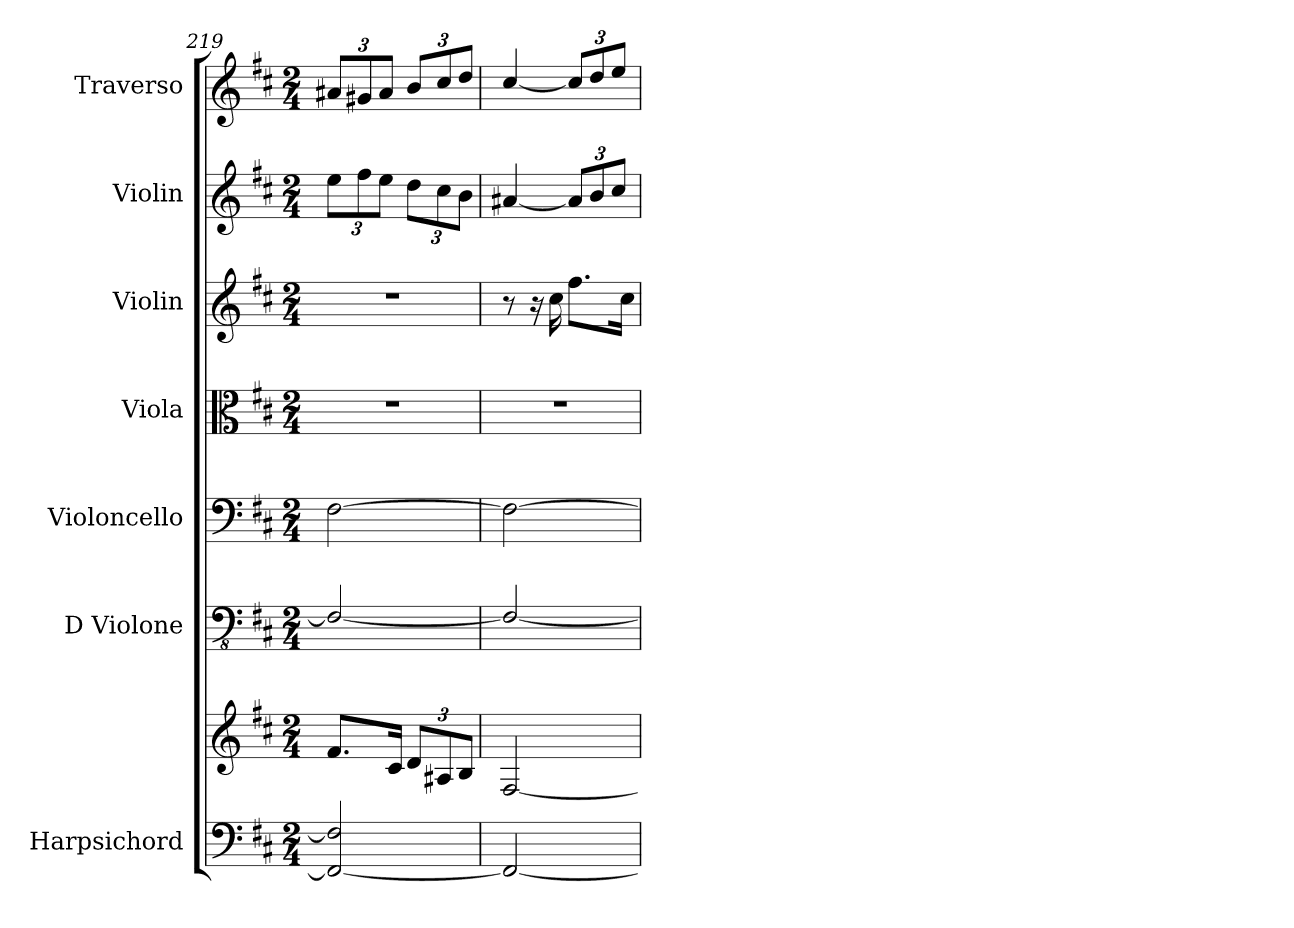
**kern	**kern	**kern	**kern	**kern	**kern	**kern	**kern
*part7	*part7	*part6	*part5	*part4	*part3	*part2	*part1
*staff8	*staff7	*staff6	*staff5	*staff4	*staff3	*staff2	*staff1
*I"Harpsichord	*	*I"D Violone	*I"Violoncello	*I"Viola	*I"Violin	*I"Violin	*I"Traverso
*I'Hch.	*	*I'D Vne.	*I'Vc.	*I'Vla.	*I'Vln.	*I'Vln.	*I'Trv.
*clefF4	*clefG2	*clefFv4	*clefF4	*clefC3	*clefG2	*clefG2	*clefG2
*	*	*ITrd7c12	*	*	*	*	*
*k[f#c#]	*k[f#c#]	*k[f#c#]	*k[f#c#]	*k[f#c#]	*k[f#c#]	*k[f#c#]	*k[f#c#]
*M2/4	*M2/4	*M2/4	*M2/4	*M2/4	*M2/4	*M2/4	*M2/4
*	*	*	*	*	*	*Xbrackettup	*Xbrackettup
=219	=219	=219	=219	=219	=219	=219	=219
2FF#/_ 2F#/]	8.f#/L	2FFF#/_	[2F#\	2r	2r	12ee\L	12a#X/L
.	.	.	.	.	.	12ff#\	12g#X/
.	.	.	.	.	.	12ee\J	12a#/J
.	16c#/Jk	.	.	.	.	.	.
*	*Xbrackettup	*	*	*	*	*	*
.	12d/L	.	.	.	.	12dd\L	12b/L
.	12A#X/	.	.	.	.	12cc#\	12cc#/
.	12B/J	.	.	.	.	12b\J	12dd/J
=220	=220	=220	=220	=220	=220	=220	=220
2FF#/_	[2F#/	2FFF#/_	2F#\_	2r	8r	[4a#X/	[4cc#/
.	.	.	.	.	16r	.	.
.	.	.	.	.	16cc#\	.	.
.	.	.	.	.	8.ff#\L	12a#/L]	12cc#/L]
.	.	.	.	.	.	12b/	12dd/
.	.	.	.	.	.	12cc#/J	12ee/J
.	.	.	.	.	16cc#\Jk	.	.
=	=	=	=	=	=	=	=
*-	*-	*-	*-	*-	*-	*-	*-
